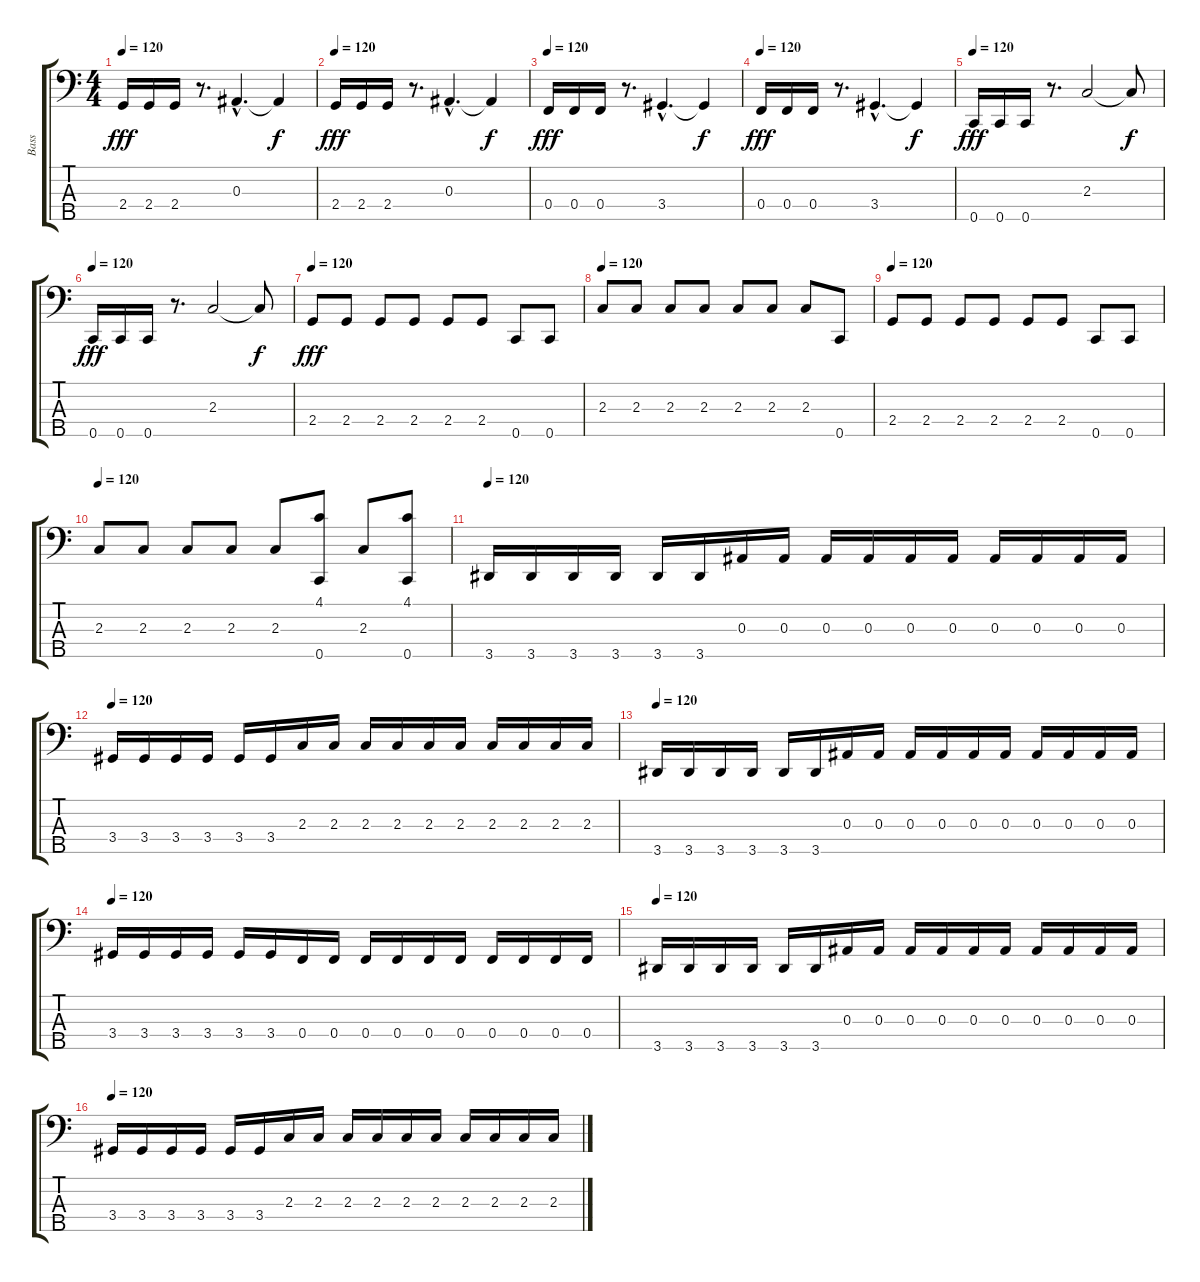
\track ("Bass" "Bass") {instrument electricbassfinger}
\staff {score tabs}
\tuning (Ab2 Eb2 Bb1 F1 C1) {hide}
\ts (4 4)
\tempo 120
\clef f4
\ks c
2.4.16{dy fff} 2.4.16 2.4.16 r.8{d} 0.3{hac}.4{d} 0.3{t}.4{dy f} |
\tempo 120
2.4.16{dy fff} 2.4.16 2.4.16 r.8{d} 0.3{hac}.4{d} 0.3{t}.4{dy f} |
\tempo 120
0.4.16{dy fff} 0.4.16 0.4.16 r.8{d} 3.4{hac}.4{d} 3.4{t}.4{dy f} |
\tempo 120
0.4.16{dy fff} 0.4.16 0.4.16 r.8{d} 3.4{hac}.4{d} 3.4{t}.4{dy f} |
\tempo 120
0.5.16{dy fff} 0.5.16 0.5.16 r.8{d} 2.3.2 2.3{t}.8{dy f} |
\tempo 120
0.5.16{dy fff} 0.5.16 0.5.16 r.8{d} 2.3.2 2.3{t}.8{dy f} |
\tempo 120
2.4.8{dy fff} 2.4.8 2.4.8 2.4.8 2.4.8 2.4.8 0.5.8 0.5.8 |
\tempo 120
2.3.8 2.3.8 2.3.8 2.3.8 2.3.8 2.3.8 2.3.8 0.5.8 |
\tempo 120
2.4.8 2.4.8 2.4.8 2.4.8 2.4.8 2.4.8 0.5.8 0.5.8 |
\tempo 120
2.3.8 2.3.8 2.3.8 2.3.8 2.3.8 (4.1 0.5).8 2.3.8 (4.1 0.5).8 |
\tempo 120
3.5.16 3.5.16 3.5.16 3.5.16 3.5.16 3.5.16 0.3.16 0.3.16 0.3.16 0.3.16 0.3.16 0.3.16 0.3.16 0.3.16 0.3.16 0.3.16 |
\tempo 120
3.4.16 3.4.16 3.4.16 3.4.16 3.4.16 3.4.16 2.3.16 2.3.16 2.3.16 2.3.16 2.3.16 2.3.16 2.3.16 2.3.16 2.3.16 2.3.16 |
\tempo 120
3.5.16 3.5.16 3.5.16 3.5.16 3.5.16 3.5.16 0.3.16 0.3.16 0.3.16 0.3.16 0.3.16 0.3.16 0.3.16 0.3.16 0.3.16 0.3.16 |
\tempo 120
3.4.16 3.4.16 3.4.16 3.4.16 3.4.16 3.4.16 0.4.16 0.4.16 0.4.16 0.4.16 0.4.16 0.4.16 0.4.16 0.4.16 0.4.16 0.4.16 |
\tempo 120
3.5.16 3.5.16 3.5.16 3.5.16 3.5.16 3.5.16 0.3.16 0.3.16 0.3.16 0.3.16 0.3.16 0.3.16 0.3.16 0.3.16 0.3.16 0.3.16 |
\tempo 120
3.4.16 3.4.16 3.4.16 3.4.16 3.4.16 3.4.16 2.3.16 2.3.16 2.3.16 2.3.16 2.3.16 2.3.16 2.3.16 2.3.16 2.3.16 2.3.16
